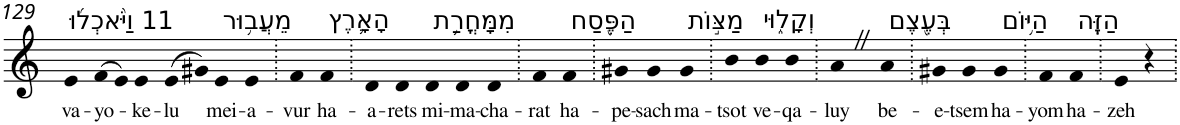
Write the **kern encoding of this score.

**kern	**text
*part1	*part1
*staff1	*staff1
*I"Piano	*
*I'Pno	*
!!LO:PB:g=z
*clefG2	*
*k[]	*
=129	=129
!LO:TX:a:t=11 וַיֹּ֨אכְל֜וּ	!
!	!LO:LY:b
4e	va-
!	!LO:LY:b
(>8f	-yo-
8e)	.
!	!LO:LY:b
4e	-ke-
!	!LO:LY:b
(>8e	-lu
8g#X)	.
!LO:TX:a:t=מֵעֲב֥וּר	!
!	!LO:LY:b
4e	mei-
!	!LO:LY:b
4e	-a-
=130.	=130.
!	!LO:LY:b
4f	-vur
!LO:TX:a:t=הָאָ֛רֶץ	!
!	!LO:LY:b
4f	ha-
=131.	=131.
!	!LO:LY:b
4d	-a-
!	!LO:LY:b
4d	-rets
!LO:TX:a:t=מִמָּחֳרַ֥ת	!
!	!LO:LY:b
4d	mi-
!	!LO:LY:b
4d	-ma-
!	!LO:LY:b
4d	-cha-
=132.	=132.
!	!LO:LY:b
4f	-rat
!LO:TX:a:t=הַפֶּ֖סַח	!
!	!LO:LY:b
4f	ha-
=133.	=133.
!	!LO:LY:b
4g#X	-pe-
!	!LO:LY:b
4g#	-sach
!LO:TX:a:t=מַצּ֣וֹת	!
!	!LO:LY:b
4g#	ma-
=134.	=134.
!	!LO:LY:b
4b	-tsot
!LO:TX:a:t=וְקָל֑וּי	!
!	!LO:LY:b
4b	ve-
!	!LO:LY:b
4b	-qa-
=135.	=135.
!	!LO:LY:b
4aZ	-luy
!LO:TX:a:t=בְּעֶ֖צֶם	!
!	!LO:LY:b
4a	be-
=136.	=136.
!	!LO:LY:b
4g#X	-e-
!	!LO:LY:b
4g#	-tsem
!LO:TX:a:t=הַיּ֥וֹם	!
!	!LO:LY:b
4g#	ha-
=137.	=137.
!	!LO:LY:b
4f	-yom
!LO:TX:a:t=הַזֶּֽה	!
!	!LO:LY:b
4f	ha-
=138.	=138.
!	!LO:LY:b
4e	-zeh
4r	.
=.	=.
*-	*-
